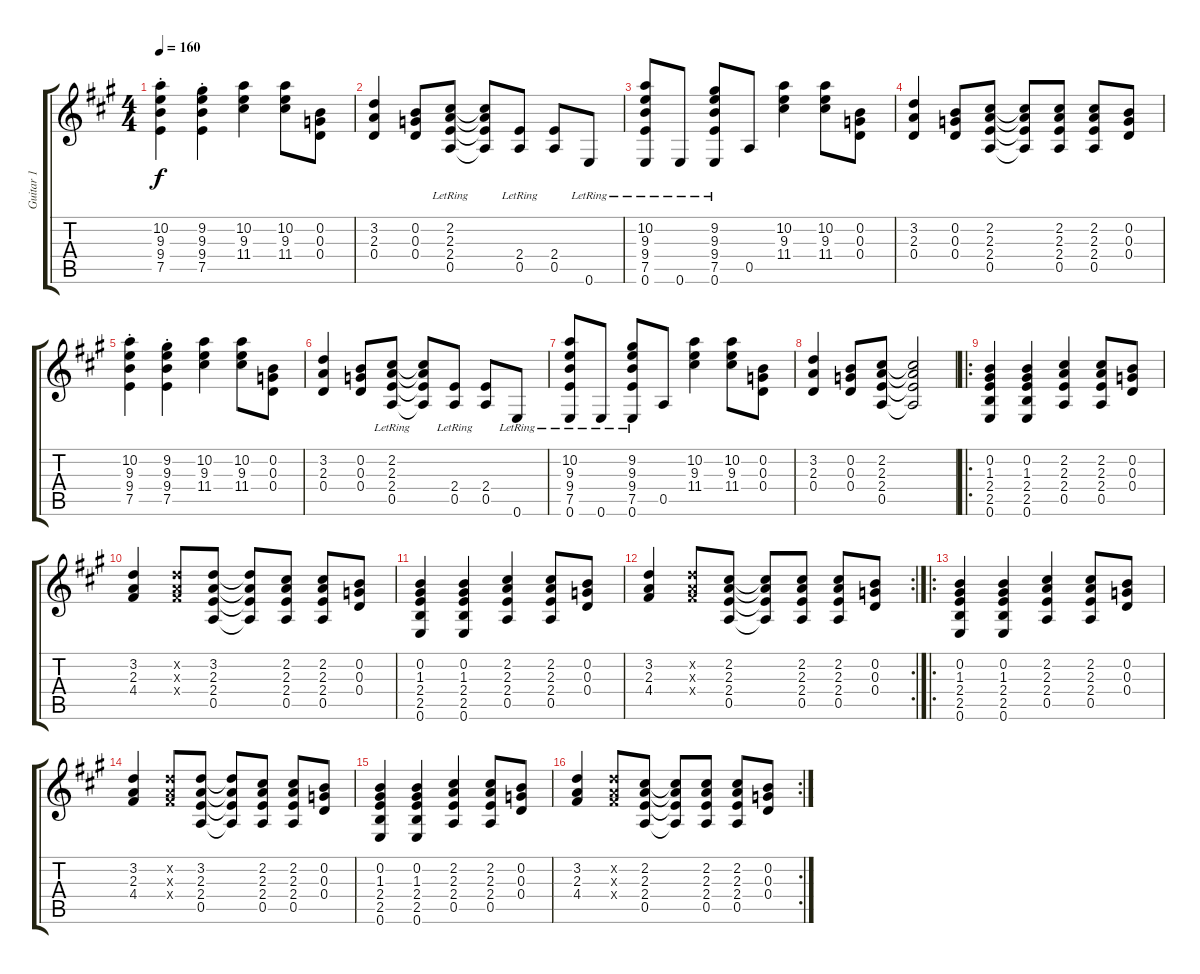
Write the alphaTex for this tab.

\track ("Guitar 1" "Guitar 1") {instrument overdrivenguitar}
\staff {score tabs}
\tuning (E4 B3 G3 D3 A2 E2) {hide}
\ts (4 4)
\tempo 160
\clef g2
\ks a
(10.2{st} 9.3{st} 9.4{st} 7.5{st}).4{dy f instrument overdrivenguitar} (9.2{st} 9.3{st} 9.4{st} 7.5{st}).4 (10.2 9.3 11.4).4 (10.2 9.3 11.4).8 (0.2 0.3 0.4).8 |
(3.2 2.3 0.4).4 (0.2 0.3 0.4).8 (2.2{lr} 2.3{lr} 2.4{lr} 0.5{lr}).8 (2.2{t} 2.3{t} 2.4{t} 0.5{t}).8 (2.4{lr} 0.5{lr}).8 (2.4 0.5).8 0.6{lr}.8 |
(10.2{lr} 9.3{lr} 9.4{lr} 7.5{lr} 0.6{lr}).8 0.6{lr}.8 (9.2{lr} 9.3{lr} 9.4{lr} 7.5{lr} 0.6{lr}).8 0.5.8 (10.2 9.3 11.4).4 (10.2 9.3 11.4).8 (0.2 0.3 0.4).8 |
(3.2 2.3 0.4).4 (0.2 0.3 0.4).8 (2.2 2.3 2.4 0.5).8 (2.2{t} 2.3{t} 2.4{t} 0.5{t}).8 (2.2 2.3 2.4 0.5).8 (2.2 2.3 2.4 0.5).8 (0.2 0.3 0.4).8 |
(10.2{st} 9.3{st} 9.4{st} 7.5{st}).4 (9.2{st} 9.3{st} 9.4{st} 7.5{st}).4 (10.2 9.3 11.4).4 (10.2 9.3 11.4).8 (0.2 0.3 0.4).8 |
(3.2 2.3 0.4).4 (0.2 0.3 0.4).8 (2.2{lr} 2.3{lr} 2.4{lr} 0.5{lr}).8 (2.2{t} 2.3{t} 2.4{t} 0.5{t}).8 (2.4{lr} 0.5{lr}).8 (2.4 0.5).8 0.6{lr}.8 |
(10.2{lr} 9.3{lr} 9.4{lr} 7.5{lr} 0.6{lr}).8 0.6{lr}.8 (9.2{lr} 9.3{lr} 9.4{lr} 7.5{lr} 0.6{lr}).8 0.5.8 (10.2 9.3 11.4).4 (10.2 9.3 11.4).8 (0.2 0.3 0.4).8 |
(3.2 2.3 0.4).4 (0.2 0.3 0.4).8 (2.2 2.3 2.4 0.5).8 (2.2{t} 2.3{t} 2.4{t} 0.5{t}).2 |
\ro
(0.2 1.3 2.4 2.5 0.6).4 (0.2 1.3 2.4 2.5 0.6).4 (2.2 2.3 2.4 0.5).4 (2.2 2.3 2.4 0.5).8 (0.2 0.3 0.4).8 |
(3.2 2.3 4.4).4 (3.2{x} 2.3{x} 4.4{x}).8 (3.2 2.3 2.4 0.5).8 (3.2{t} 2.3{t} 2.4{t} 0.5{t}).8 (2.2 2.3 2.4 0.5).8 (2.2 2.3 2.4 0.5).8 (0.2 0.3 0.4).8 |
(0.2 1.3 2.4 2.5 0.6).4 (0.2 1.3 2.4 2.5 0.6).4 (2.2 2.3 2.4 0.5).4 (2.2 2.3 2.4 0.5).8 (0.2 0.3 0.4).8 |
\rc 2
(3.2 2.3 4.4).4 (3.2{x} 2.3{x} 4.4{x}).8 (2.2 2.3 2.4 0.5).8 (2.2{t} 2.3{t} 2.4{t} 0.5{t}).8 (2.2 2.3 2.4 0.5).8 (2.2 2.3 2.4 0.5).8 (0.2 0.3 0.4).8 |
\ro
(0.2 1.3 2.4 2.5 0.6).4 (0.2 1.3 2.4 2.5 0.6).4 (2.2 2.3 2.4 0.5).4 (2.2 2.3 2.4 0.5).8 (0.2 0.3 0.4).8 |
(3.2 2.3 4.4).4 (3.2{x} 2.3{x} 4.4{x}).8 (3.2 2.3 2.4 0.5).8 (3.2{t} 2.3{t} 2.4{t} 0.5{t}).8 (2.2 2.3 2.4 0.5).8 (2.2 2.3 2.4 0.5).8 (0.2 0.3 0.4).8 |
(0.2 1.3 2.4 2.5 0.6).4 (0.2 1.3 2.4 2.5 0.6).4 (2.2 2.3 2.4 0.5).4 (2.2 2.3 2.4 0.5).8 (0.2 0.3 0.4).8 |
\rc 2
(3.2 2.3 4.4).4 (3.2{x} 2.3{x} 4.4{x}).8 (2.2 2.3 2.4 0.5).8 (2.2{t} 2.3{t} 2.4{t} 0.5{t}).8 (2.2 2.3 2.4 0.5).8 (2.2 2.3 2.4 0.5).8 (0.2 0.3 0.4).8
